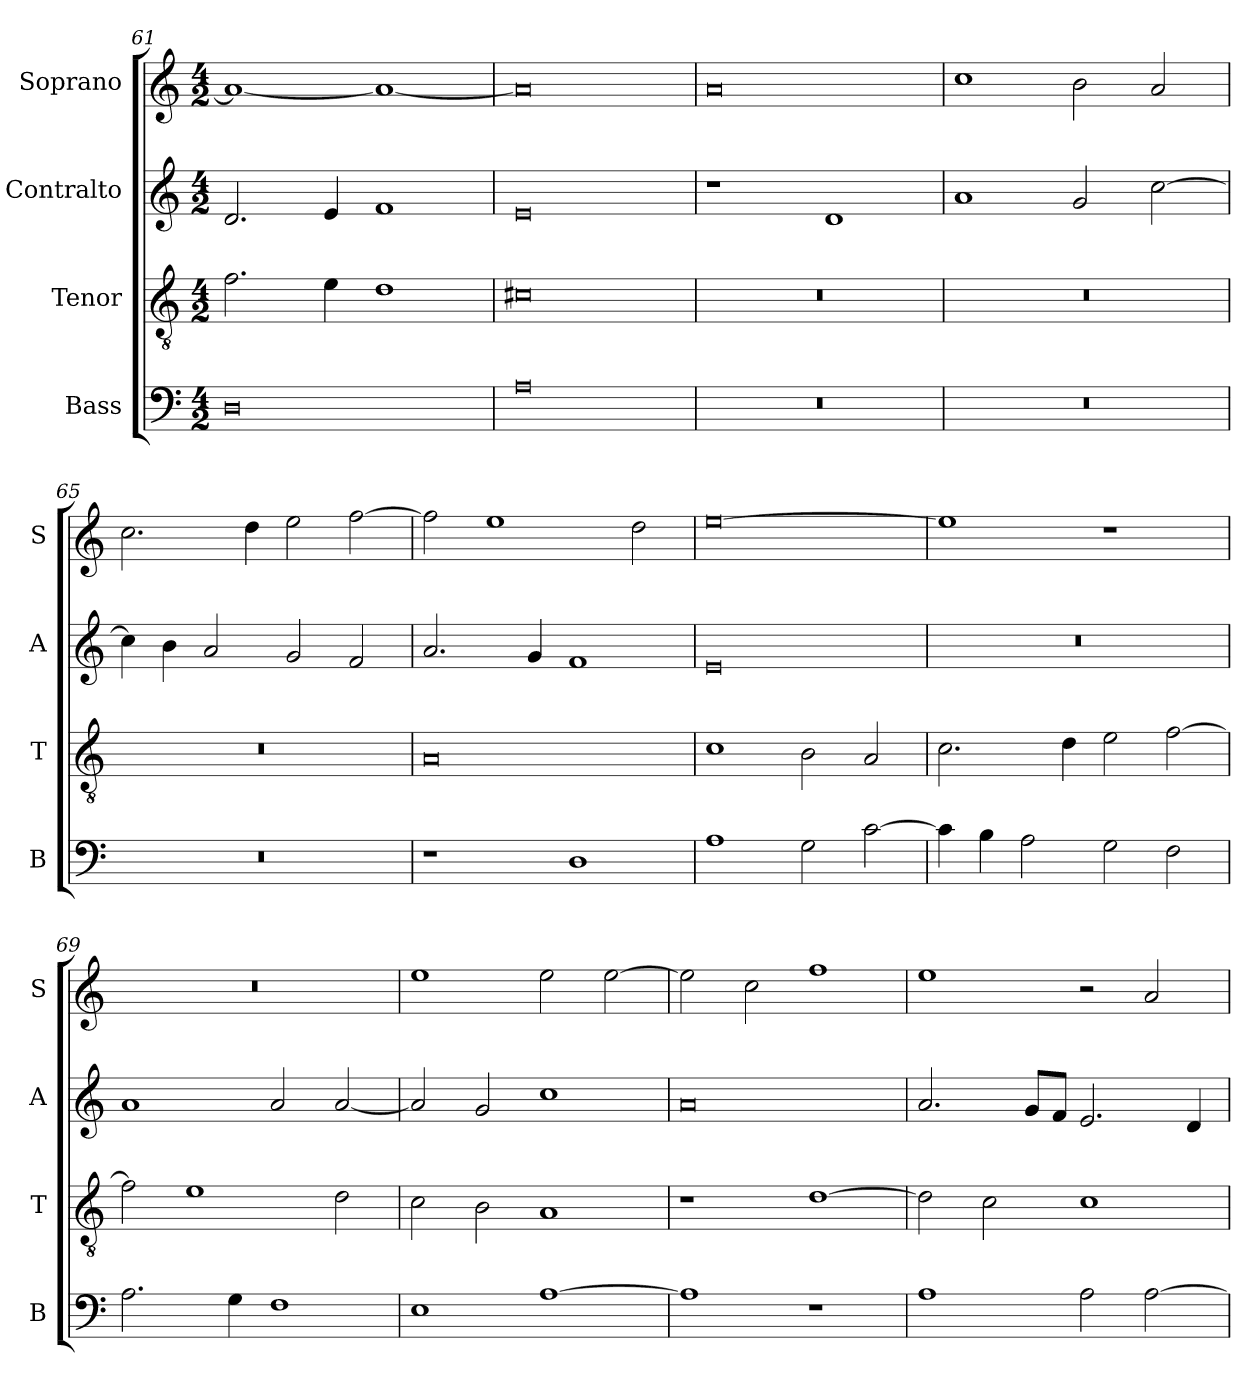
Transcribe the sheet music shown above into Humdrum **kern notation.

**kern	**kern	**kern	**kern
*part4	*part3	*part2	*part1
*staff4	*staff3	*staff2	*staff1
*I"Bass	*I"Tenor	*I"Contralto	*I"Soprano
*I'B	*I'T	*I'A	*I'S
*clefF4	*clefGv2	*clefG2	*clefG2
*k[]	*k[]	*k[]	*k[]
*A:aeo	*A:aeo	*A:aeo	*A:aeo
*M4/2	*M4/2	*M4/2	*M4/2
=61	=61	=61	=61
0D	2.f	2.d	1a_
.	4e	4e	.
.	1d	1f	1a_
=62	=62	=62	=62
0A	0c#X	0e	0a]
=63	=63	=63	=63
0r	0r	1r	0a
.	.	1d	.
=64	=64	=64	=64
0r	0r	1a	1cc
.	.	2g	2b
.	.	[2cc	2a
=65	=65	=65	=65
0r	0r	4cc]	2.cc
.	.	4b	.
.	.	2a	.
.	.	.	4dd
.	.	2g	2ee
.	.	2f	[2ff
=66	=66	=66	=66
1r	0A	2.a	2ff]
.	.	.	1ee
.	.	4g	.
1D	.	1f	.
.	.	.	2dd
=67	=67	=67	=67
1A	1c	0e	[0ee
2G	2B	.	.
[2c	2A	.	.
=68	=68	=68	=68
4c]	2.c	0r	1ee]
4B	.	.	.
2A	.	.	.
.	4d	.	.
2G	2e	.	1r
2F	[2f	.	.
=69	=69	=69	=69
2.A	2f]	1a	0r
.	1e	.	.
4G	.	.	.
1F	.	2a	.
.	2d	[2a	.
=70	=70	=70	=70
1E	2c	2a]	1ee
.	2B	2g	.
[1A	1A	1cc	2ee
.	.	.	[2ee
=71	=71	=71	=71
1A]	1r	0a	2ee]
.	.	.	2cc
1r	[1d	.	1ff
=72	=72	=72	=72
1A	2d]	2.a	1ee
.	2c	.	.
.	.	8g/L	.
.	.	8f/J	.
2A	1c	2.e	2r
[2A	.	.	2a
.	.	4d	.
=	=	=	=
*-	*-	*-	*-
